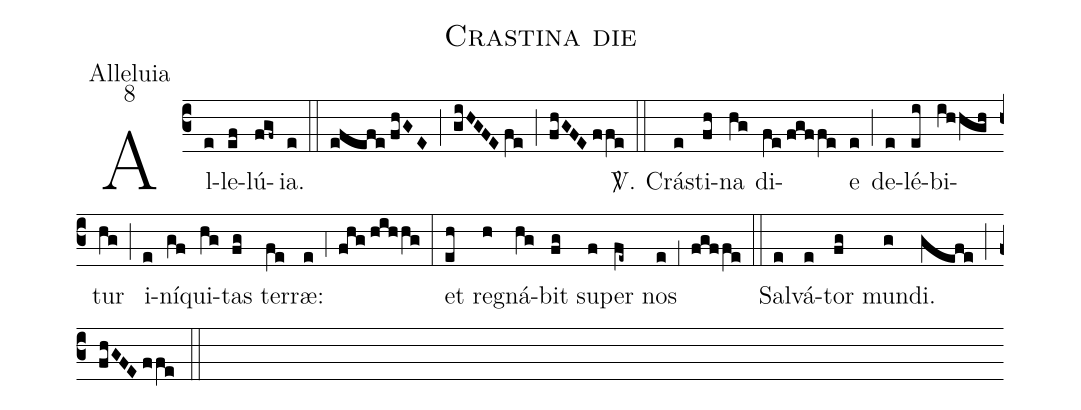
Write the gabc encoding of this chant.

name:Crastina die;
office-part:Alleluia;
mode:8;
%%
(c3) Al(e)le(ef)lú(fgf~)ia.(e) (::) (efefe//fhGE) (;) (giHGFE//fe) (;) (fhGFE//ffe) <sp>V/</sp>.(::) Crá(e)sti(fh)na(hg) di(fe//fgffe)e(e) (;) de(e)lé(ei)bi(ihhgh)tur(hg) (;) i(e)ní(gf)qui(hg)tas(fg) ter(fe)ræ:(e) (;4) (fhg//hihhg) (:) et(eh) re(h)gná(hg)bit(fg) su(f)per(fe~) nos(e) (;1) (fgffe) (::) Sal(e)vá(e)tor(fg) mun(g)di.(gefe) (;) (fhGFE//ffe) (::)
